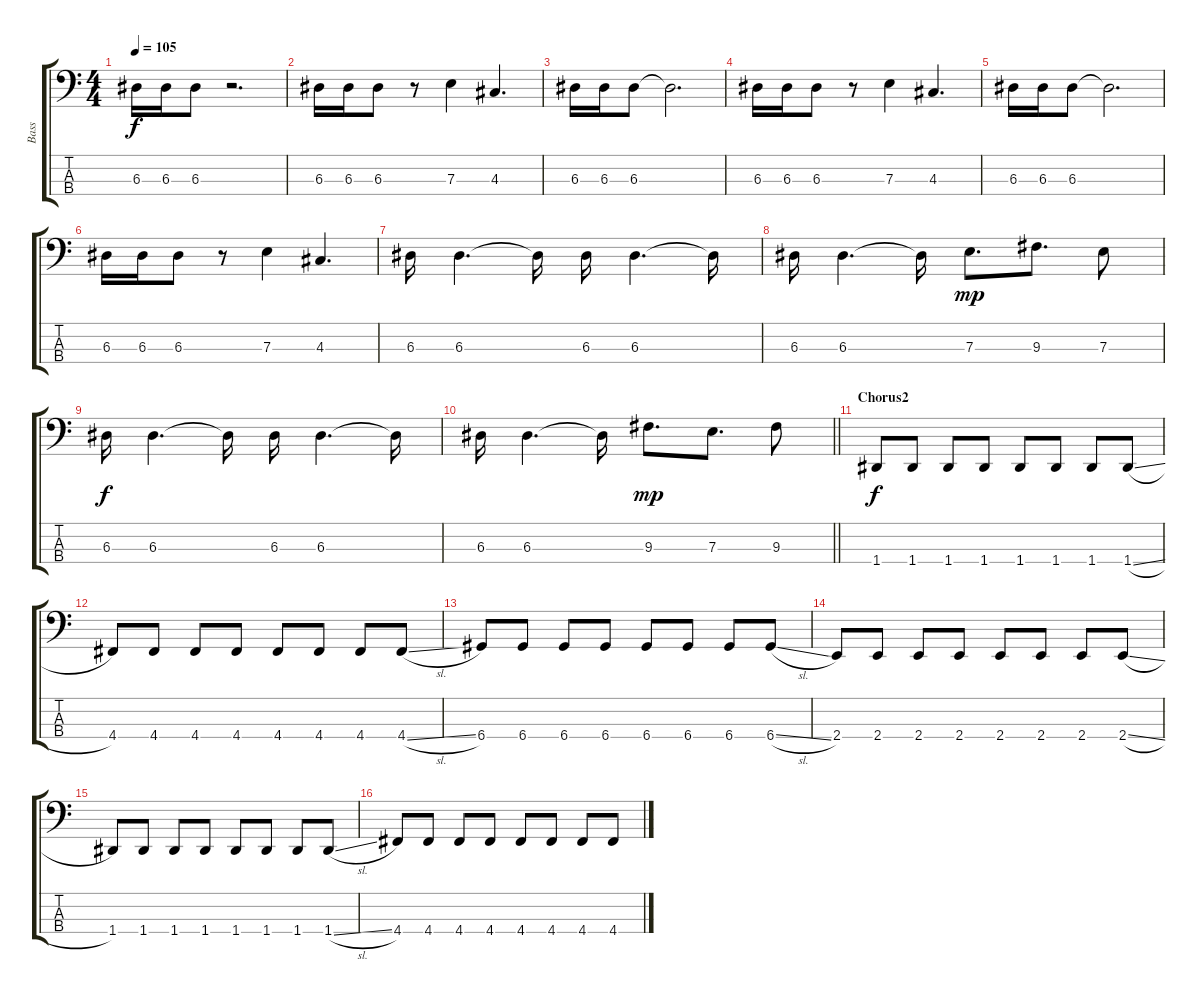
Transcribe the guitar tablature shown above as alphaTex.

\track ("Bass" "Bass") {instrument electricbassfinger}
\staff {score tabs}
\tuning (G2 D2 A1 D1) {hide}
\ts (4 4)
\tempo 105
\clef f4
\ks c
6.3.16{dy f} 6.3.16 6.3.8 r.2{d} |
6.3.16 6.3.16 6.3.8 r.8 7.3.4 4.3.4{d} |
6.3.16 6.3.16 6.3.8 6.3{t}.2{d} |
6.3.16 6.3.16 6.3.8 r.8 7.3.4 4.3.4{d} |
6.3.16 6.3.16 6.3.8 6.3{t}.2{d} |
6.3.16 6.3.16 6.3.8 r.8 7.3.4 4.3.4{d} |
6.3.16 6.3.4{d} 6.3{t}.16 6.3.16 6.3.4{d} 6.3{t}.16 |
6.3.16 6.3.4{d} 6.3{t}.16 7.3.8{d dy mp} 9.3.8{d} 7.3.8 |
6.3.16{dy f} 6.3.4{d} 6.3{t}.16 6.3.16 6.3.4{d} 6.3{t}.16 |
\barLineRight lightlight
6.3.16 6.3.4{d} 6.3{t}.16 9.3.8{d dy mp} 7.3.8{d} 9.3.8 |
\section ("" "Chorus2")
1.4.8{dy f} 1.4.8 1.4.8 1.4.8 1.4.8 1.4.8 1.4.8 1.4{sl}.8 |
4.4.8 4.4.8 4.4.8 4.4.8 4.4.8 4.4.8 4.4.8 4.4{sl}.8 |
6.4.8 6.4.8 6.4.8 6.4.8 6.4.8 6.4.8 6.4.8 6.4{sl}.8 |
2.4.8 2.4.8 2.4.8 2.4.8 2.4.8 2.4.8 2.4.8 2.4{sl}.8 |
1.4.8 1.4.8 1.4.8 1.4.8 1.4.8 1.4.8 1.4.8 1.4{sl}.8 |
4.4.8 4.4.8 4.4.8 4.4.8 4.4.8 4.4.8 4.4.8 4.4{sl}.8
